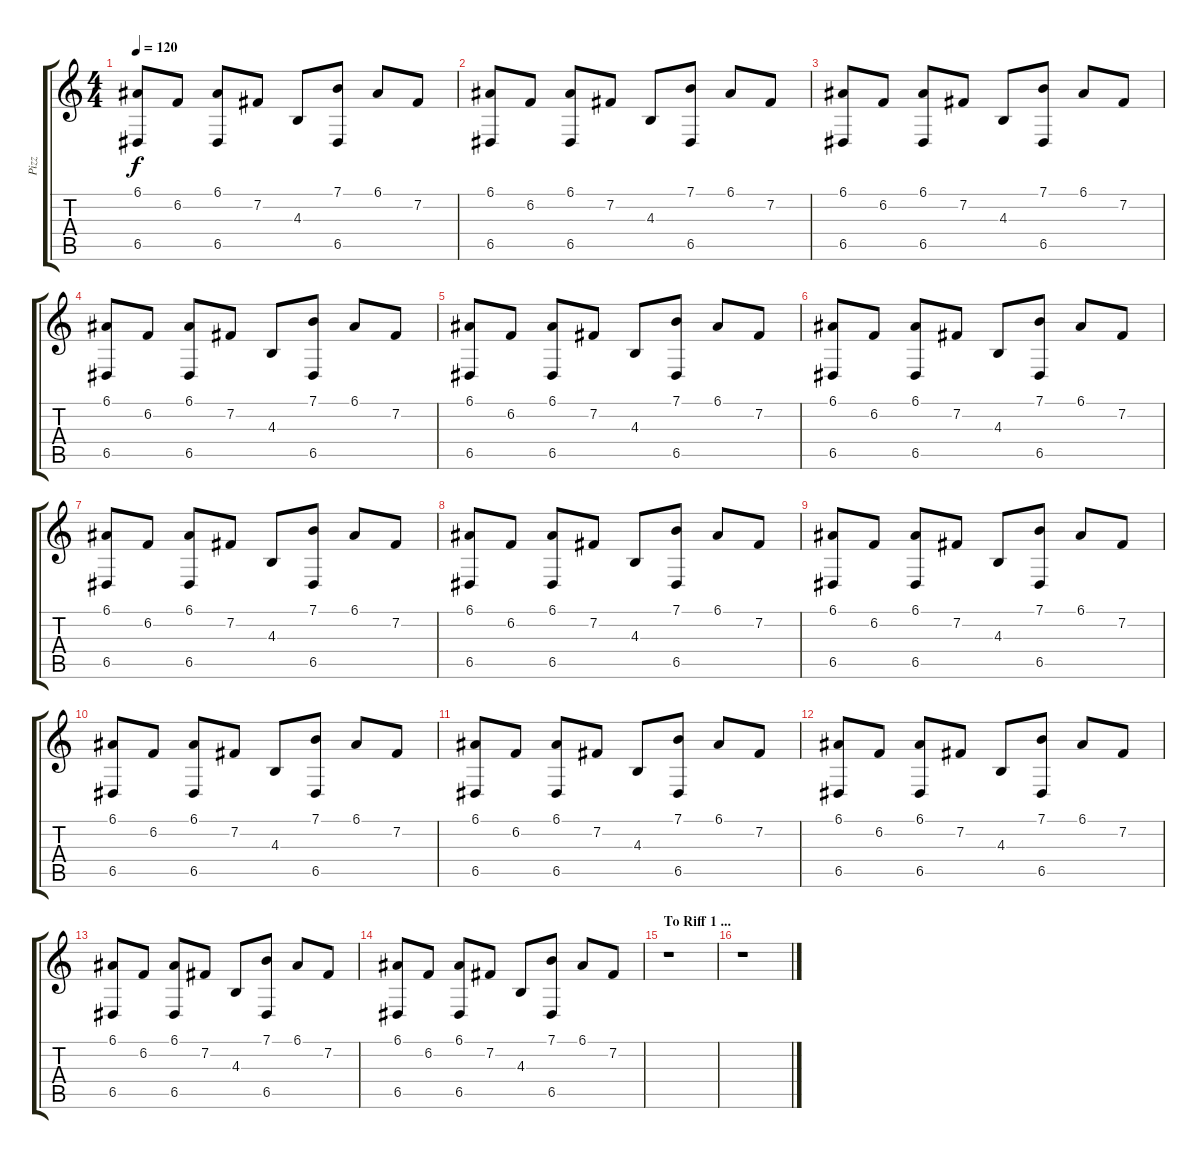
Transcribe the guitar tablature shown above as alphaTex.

\track ("Pizz" "Pizz") {instrument pizzicatostrings}
\staff {score tabs}
\tuning (E4 B3 G3 D3 A2 E2) {hide}
\ts (4 4)
\tempo 120
\clef g2
\ks c
(6.1 6.5).8{dy f} 6.2.8 (6.1 6.5).8 7.2.8 4.3.8 (7.1 6.5).8 6.1.8 7.2.8 |
(6.1 6.5).8 6.2.8 (6.1 6.5).8 7.2.8 4.3.8 (7.1 6.5).8 6.1.8 7.2.8 |
(6.1 6.5).8 6.2.8 (6.1 6.5).8 7.2.8 4.3.8 (7.1 6.5).8 6.1.8 7.2.8 |
(6.1 6.5).8 6.2.8 (6.1 6.5).8 7.2.8 4.3.8 (7.1 6.5).8 6.1.8 7.2.8 |
(6.1 6.5).8 6.2.8 (6.1 6.5).8 7.2.8 4.3.8 (7.1 6.5).8 6.1.8 7.2.8 |
(6.1 6.5).8 6.2.8 (6.1 6.5).8 7.2.8 4.3.8 (7.1 6.5).8 6.1.8 7.2.8 |
(6.1 6.5).8 6.2.8 (6.1 6.5).8 7.2.8 4.3.8 (7.1 6.5).8 6.1.8 7.2.8 |
(6.1 6.5).8 6.2.8 (6.1 6.5).8 7.2.8 4.3.8 (7.1 6.5).8 6.1.8 7.2.8 |
(6.1 6.5).8 6.2.8 (6.1 6.5).8 7.2.8 4.3.8 (7.1 6.5).8 6.1.8 7.2.8 |
(6.1 6.5).8 6.2.8 (6.1 6.5).8 7.2.8 4.3.8 (7.1 6.5).8 6.1.8 7.2.8 |
(6.1 6.5).8 6.2.8 (6.1 6.5).8 7.2.8 4.3.8 (7.1 6.5).8 6.1.8 7.2.8 |
(6.1 6.5).8 6.2.8 (6.1 6.5).8 7.2.8 4.3.8 (7.1 6.5).8 6.1.8 7.2.8 |
(6.1 6.5).8 6.2.8 (6.1 6.5).8 7.2.8 4.3.8 (7.1 6.5).8 6.1.8 7.2.8 |
(6.1 6.5).8 6.2.8 (6.1 6.5).8 7.2.8 4.3.8 (7.1 6.5).8 6.1.8 7.2.8 |
\section ("" "To Riff 1 ...")
r.1 |
r.1
